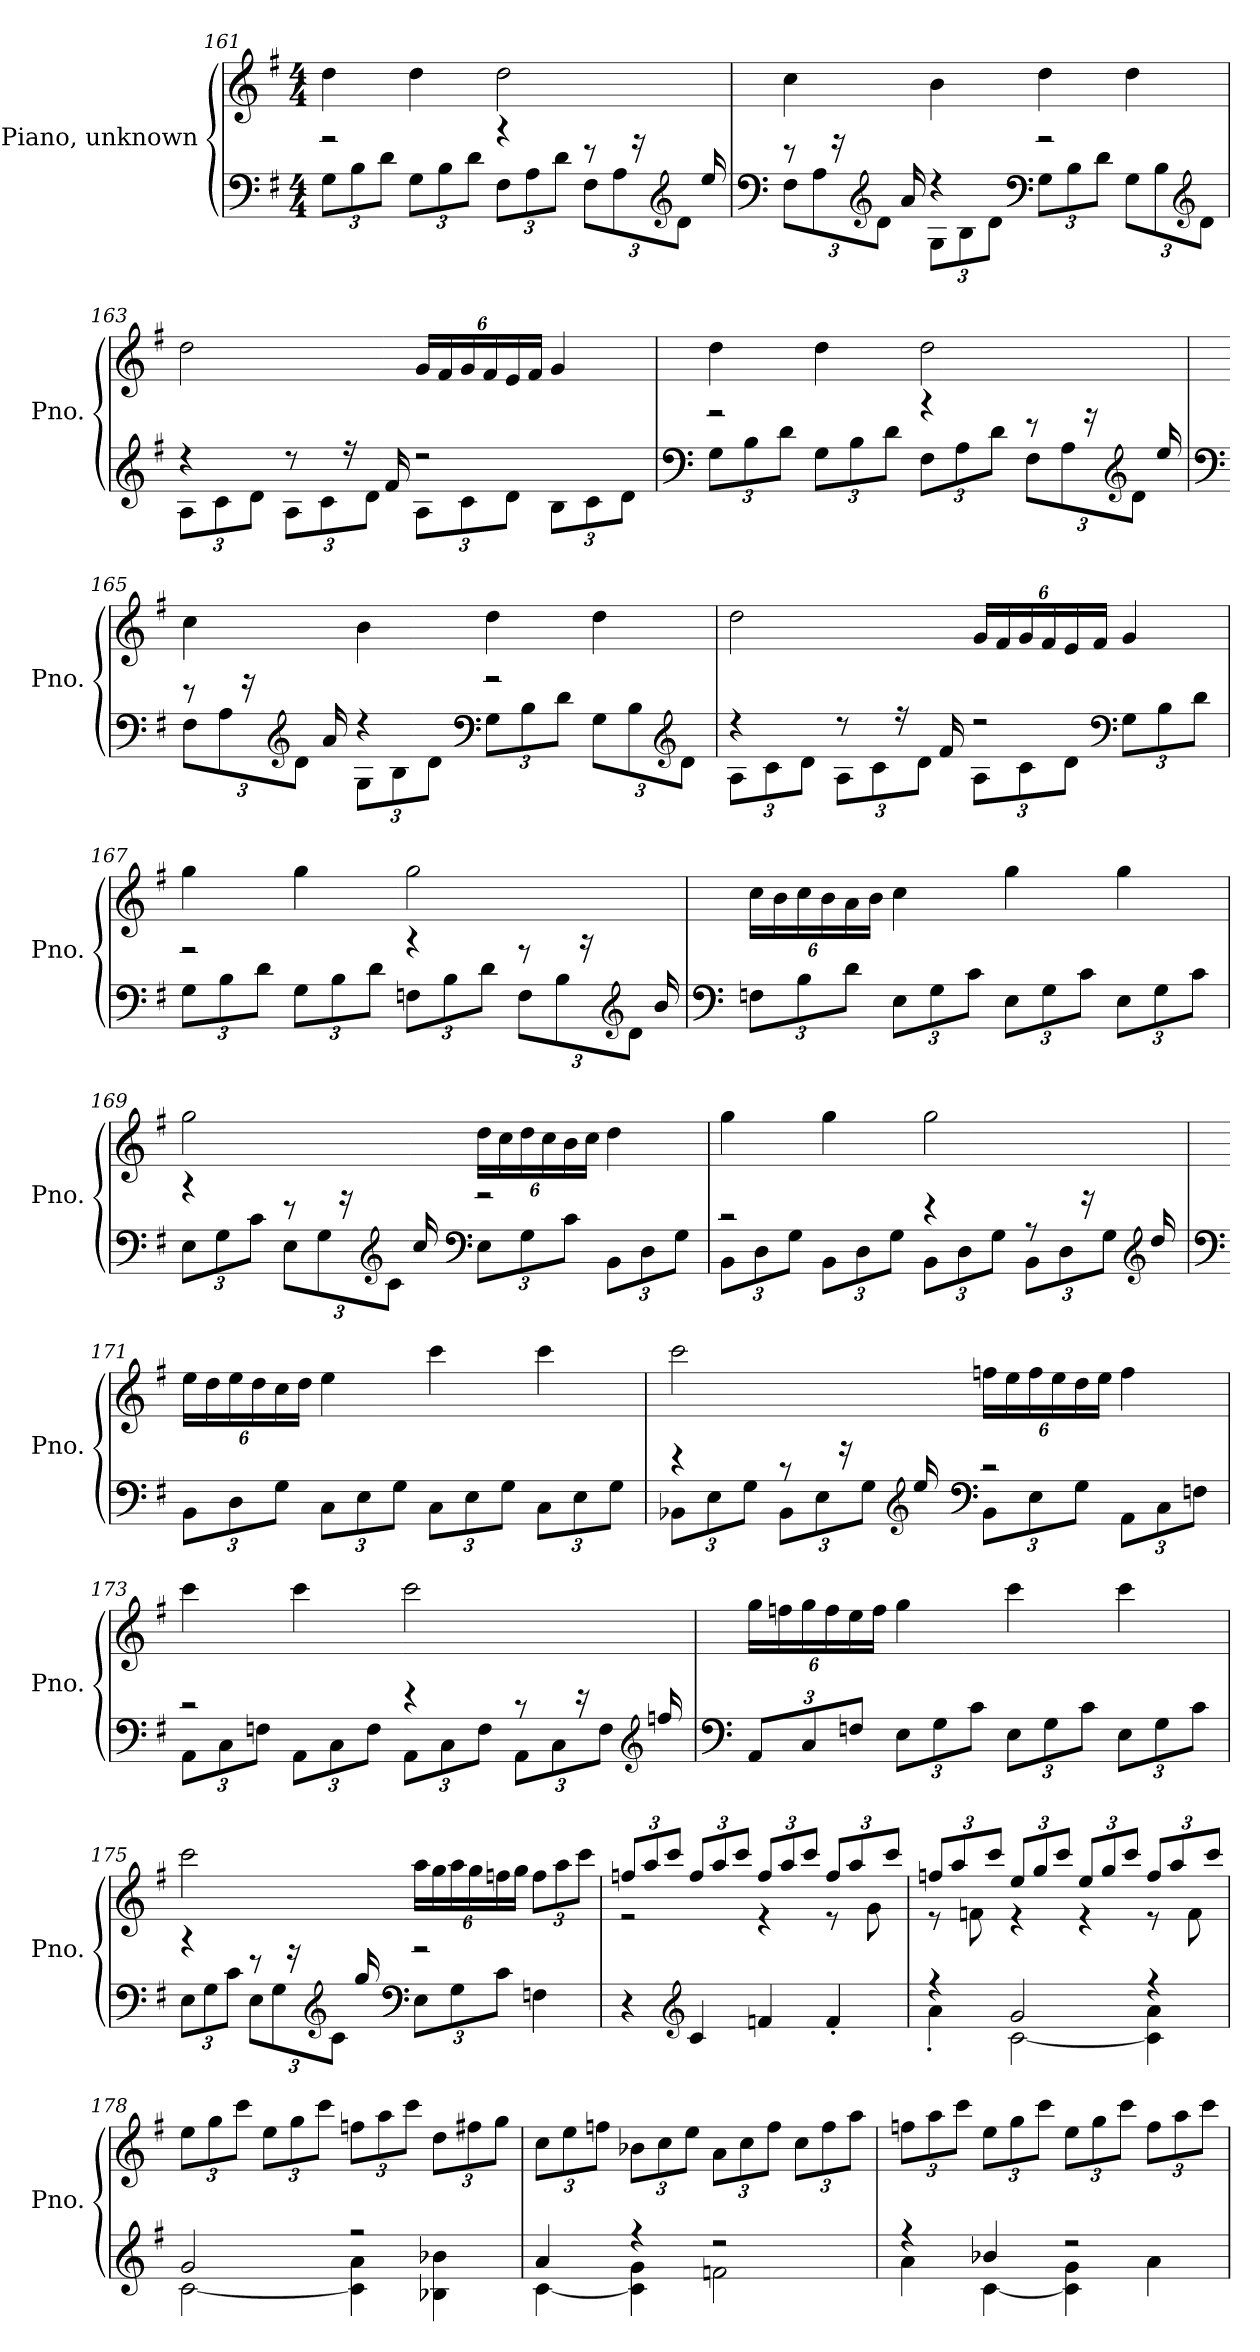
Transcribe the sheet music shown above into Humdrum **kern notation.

**kern	**kern
*part1	*part1
*staff2	*staff1
*I"Piano, unknown	*
*I'Pno.	*
*clefF4	*clefG2
*k[f#]	*k[f#]
*M4/4	*M4/4
=161	=161
*^	*
*	*Xbrackettup	*
2r	12G\L	4dd\
.	12B\	.
.	12d\J	.
.	12G\L	4dd\
.	12B\	.
.	12d\J	.
4r	12F#\L	2dd\
.	12A\	.
.	12d\J	.
8r	12F#\L	.
.	12A\	.
16r	.	.
*clefG2	*	*
.	12d\J	.
16ee/	.	.
!!LO:LB:g=z
=162	=162	=162
*clefF4	*	*
8r	12F#\L	4cc\
.	12A\	.
16r	.	.
*clefG2	*	*
.	12d\J	.
16a/	.	.
4r	12G\L	4b\
.	12B\	.
.	12d\J	.
*clefF4	*	*
2r	12G\L	4dd\
.	12B\	.
.	12d\J	.
.	12G\L	4dd\
.	12B\	.
*clefG2	*	*
.	12d\J	.
=163	=163	=163
4r	12A\L	2dd\
.	12c\	.
.	12d\J	.
8r	12A\L	.
.	12c\	.
16r	.	.
.	12d\J	.
16f#/	.	.
*	*	*Xbrackettup
2r	12A\L	24g/LL
.	.	24f#/
.	12c\	24g/
.	.	24f#/
.	12d\J	24e/
.	.	24f#/JJ
.	12B\L	4g/
.	12c\	.
.	12d\J	.
!!LO:LB:g=z
=164	=164	=164
*clefF4	*	*
2r	12G\L	4dd\
.	12B\	.
.	12d\J	.
.	12G\L	4dd\
.	12B\	.
.	12d\J	.
4r	12F#\L	2dd\
.	12A\	.
.	12d\J	.
8r	12F#\L	.
.	12A\	.
16r	.	.
*clefG2	*	*
.	12d\J	.
16ee/	.	.
=165	=165	=165
*clefF4	*	*
8r	12F#\L	4cc\
.	12A\	.
16r	.	.
*clefG2	*	*
.	12d\J	.
16a/	.	.
4r	12G\L	4b\
.	12B\	.
.	12d\J	.
*clefF4	*	*
2r	12G\L	4dd\
.	12B\	.
.	12d\J	.
.	12G\L	4dd\
.	12B\	.
*clefG2	*	*
.	12d\J	.
!!LO:LB:g=z
=166	=166	=166
4r	12A\L	2dd\
.	12c\	.
.	12d\J	.
8r	12A\L	.
.	12c\	.
16r	.	.
.	12d\J	.
16f#/	.	.
2r	12A\L	24g/LL
.	.	24f#/
.	12c\	24g/
.	.	24f#/
.	12d\J	24e/
.	.	24f#/JJ
*clefF4	*	*
.	12G\L	4g/
.	12B\	.
.	12d\J	.
=167	=167	=167
2r	12G\L	4gg\
.	12B\	.
.	12d\J	.
.	12G\L	4gg\
.	12B\	.
.	12d\J	.
4r	12Fn\L	2gg\
.	12B\	.
.	12d\J	.
8r	12F\L	.
.	12B\	.
16r	.	.
*clefG2	*	*
.	12d\J	.
16b/	.	.
*v	*v	*
!!LO:LB:g=z
=168	=168
*clefF4	*
12Fn\L	24cc\LL
.	24b\
12B\	24cc\
.	24b\
12d\J	24a\
.	24b\JJ
12E\L	4cc\
12G\	.
12c\J	.
12E\L	4gg\
12G\	.
12c\J	.
12E\L	4gg\
12G\	.
12c\J	.
=169	=169
*^	*
4r	12E\L	2gg\
.	12G\	.
.	12c\J	.
8r	12E\L	.
.	12G\	.
16r	.	.
*clefG2	*	*
.	12c\J	.
16cc/	.	.
*clefF4	*	*
2r	12E\L	24dd\LL
.	.	24cc\
.	12G\	24dd\
.	.	24cc\
.	12c\J	24b\
.	.	24cc\JJ
.	12BB\L	4dd\
.	12D\	.
.	12G\J	.
!!LO:PB:g=z
=170	=170	=170
2r	12BB\L	4gg\
.	12D\	.
.	12G\J	.
.	12BB\L	4gg\
.	12D\	.
.	12G\J	.
4r	12BB\L	2gg\
.	12D\	.
.	12G\J	.
8r	12BB\L	.
.	12D\	.
16r	.	.
.	12G\J	.
*clefG2	*	*
16dd/	.	.
*v	*v	*
=171	=171
*clefF4	*
12BB\L	24ee\LL
.	24dd\
12D\	24ee\
.	24dd\
12G\J	24cc\
.	24dd\JJ
12C\L	4ee\
12E\	.
12G\J	.
12C\L	4ccc\
12E\	.
12G\J	.
12C\L	4ccc\
12E\	.
12G\J	.
!!LO:LB:g=z
=172	=172
*^	*
4r	12BB-X\L	2ccc\
.	12E\	.
.	12G\J	.
8r	12BB-\L	.
.	12E\	.
16r	.	.
.	12G\J	.
*clefG2	*	*
16ee/	.	.
*clefF4	*	*
2r	12BB-\L	24ffn\LL
.	.	24ee\
.	12E\	24ff\
.	.	24ee\
.	12G\J	24dd\
.	.	24ee\JJ
.	12AA\L	4ff\
.	12C\	.
.	12Fn\J	.
=173	=173	=173
2r	12AA\L	4ccc\
.	12C\	.
.	12Fn\J	.
.	12AA\L	4ccc\
.	12C\	.
.	12F\J	.
4r	12AA\L	2ccc\
.	12C\	.
.	12F\J	.
8r	12AA\L	.
.	12C\	.
16r	.	.
.	12F\J	.
*clefG2	*	*
16ffn/	.	.
*v	*v	*
!!LO:LB:g=z
=174	=174
*clefF4	*
12AA/L	24gg\LL
.	24ffn\
12C/	24gg\
.	24ff\
12Fn/J	24ee\
.	24ff\JJ
12E\L	4gg\
12G\	.
12c\J	.
12E\L	4ccc\
12G\	.
12c\J	.
12E\L	4ccc\
12G\	.
12c\J	.
=175	=175
*^	*
4r	12E\L	2ccc\
.	12G\	.
.	12c\J	.
8r	12E\L	.
.	12G\	.
16r	.	.
*clefG2	*	*
.	12c\J	.
16gg/	.	.
*clefF4	*	*
2r	12E\L	24aa\LL
.	.	24gg\
.	12G\	24aa\
.	.	24gg\
.	12c\J	24ffn\
.	.	24gg\JJ
.	4Fn\	12ff\L
.	.	12aa\
.	.	12ccc\J
*v	*v	*
!!LO:LB:g=z
=176	=176
*	*^
4r	12ffn/L	2r
.	12aa/	.
.	12ccc/J	.
*clefG2	*	*
4c/	12ff/L	.
.	12aa/	.
.	12ccc/J	.
4fn/	12ff/L	4r
.	12aa/	.
.	12ccc/J	.
4f'/	12ff/L	8r
.	12aa/	.
.	.	8g\
.	12ccc/J	.
=177	=177	=177
*^	*	*
4r	4a'\	12ffn/L	8r
.	.	12aa/	.
.	.	.	8fn\
.	.	12ccc/J	.
2g/	[2c\	12ee/L	4r
.	.	12gg/	.
.	.	12ccc/J	.
.	.	12ee/L	4r
.	.	12gg/	.
.	.	12ccc/J	.
4r	4c\] 4a\	12ff/L	8r
.	.	12aa/	.
.	.	.	8f\
.	.	12ccc/J	.
*	*	*v	*v
!!LO:LB:g=z
=178	=178	=178
2g/	[2c\	12ee\L
.	.	12gg\
.	.	12ccc\J
.	.	12ee\L
.	.	12gg\
.	.	12ccc\J
2r	4c\] 4a\	12ffn\L
.	.	12aa\
.	.	12ccc\J
.	4B-X\ 4b-X\	12dd\L
.	.	12ff#X\
.	.	12gg\J
=179	=179	=179
4a/	[4c\	12cc\L
.	.	12ee\
.	.	12ffn\J
4r	4c\] 4g\	12b-X\L
.	.	12cc\
.	.	12ee\J
2r	2fn\	12a\L
.	.	12cc\
.	.	12ff\J
.	.	12cc\L
.	.	12ff\
.	.	12aa\J
=180	=180	=180
4r	4a\	12ffn\L
.	.	12aa\
.	.	12ccc\J
4b-X/	[4c\	12ee\L
.	.	12gg\
.	.	12ccc\J
2r	4c\] 4g\	12ee\L
.	.	12gg\
.	.	12ccc\J
.	4a\	12ff\L
.	.	12aa\
.	.	12ccc\J
*v	*v	*
=	=
*-	*-
